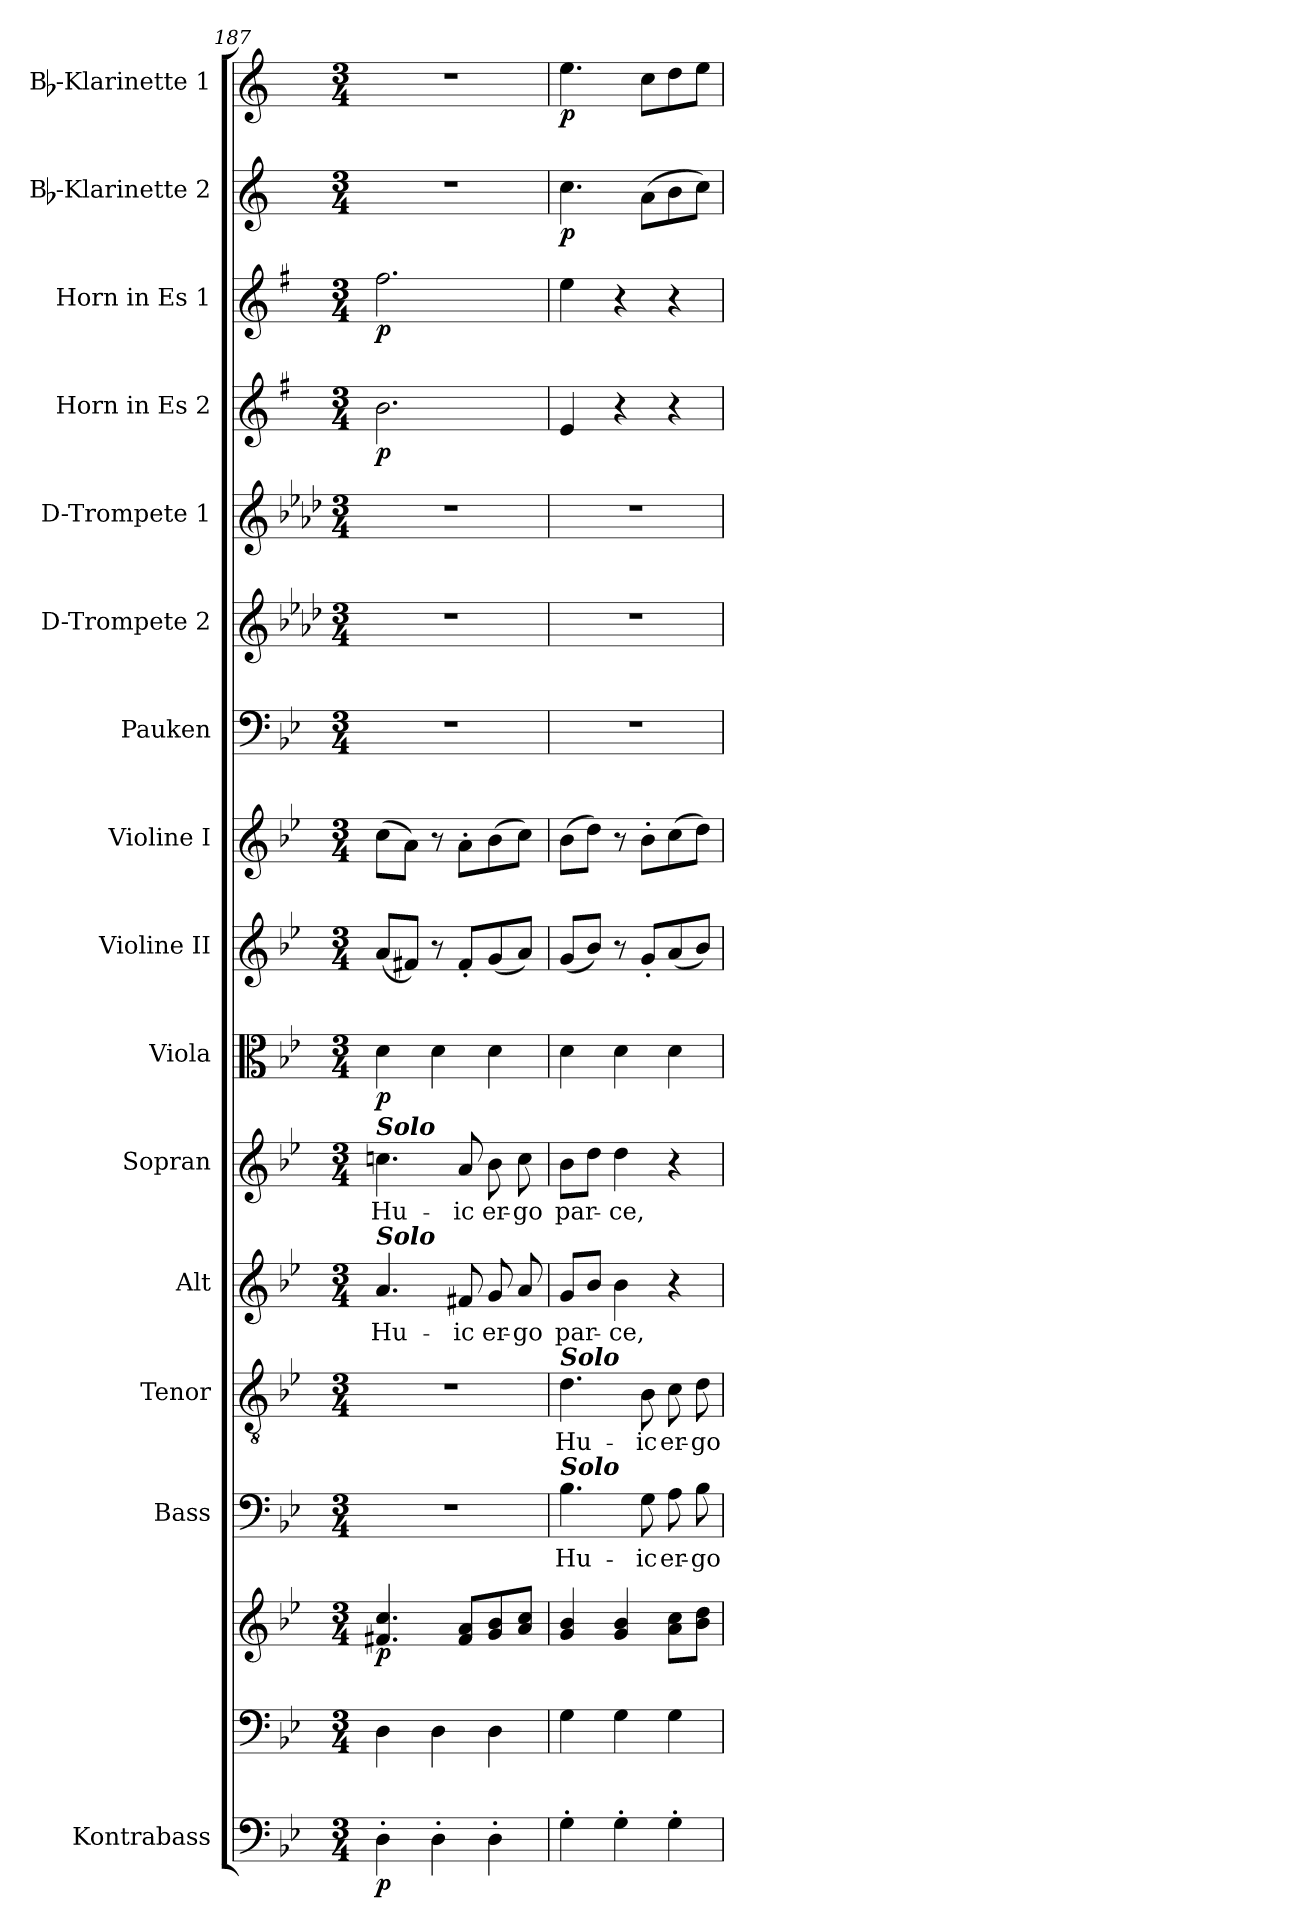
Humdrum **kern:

**kern	**dynam	**kern	**kern	**dynam	**kern	**text	**kern	**text	**kern	**text	**kern	**text	**kern	**dynam	**kern	**kern	**kern	**kern	**kern	**kern	**dynam	**kern	**dynam	**kern	**dynam	**kern	**dynam
*part16	*part16	*part15	*part15	*part15	*part14	*part14	*part13	*part13	*part12	*part12	*part11	*part11	*part10	*part10	*part9	*part8	*part7	*part6	*part5	*part4	*part4	*part3	*part3	*part2	*part2	*part1	*part1
*staff17	*staff17	*staff16	*staff15	*staff15/16	*staff14	*staff14	*staff13	*staff13	*staff12	*staff12	*staff11	*staff11	*staff10	*staff10	*staff9	*staff8	*staff7	*staff6	*staff5	*staff4	*staff4	*staff3	*staff3	*staff2	*staff2	*staff1	*staff1
*I"Kontrabass	*	*	*	*	*I"Bass	*	*I"Tenor	*	*I"Alt	*	*I"Sopran	*	*I"Viola	*	*I"Violine II	*I"Violine I	*I"Pauken	*I"D-Trompete 2	*I"D-Trompete 1	*I"Horn in Es 2	*	*I"Horn in Es 1	*	*I"Bb-Klarinette 2	*	*I"Bb-Klarinette 1	*
*I'Kb.	*	*	*	*	*I'B.	*	*I'T.	*	*I'A.	*	*I'S.	*	*I'Vla.	*	*I'Vl. II	*I'Vl. I	*I'Pk.	*I'D Trp. 2	*I'D Trp. 1	*	*	*	*	*I'Bb Kl. 2	*	*I'Bb Kl. 1	*
*clefF4	*	*clefF4	*clefG2	*	*clefF4	*	*clefGv2	*	*clefG2	*	*clefG2	*	*clefC3	*	*clefG2	*clefG2	*clefF4	*clefG2	*clefG2	*clefG2	*	*clefG2	*	*clefG2	*	*clefG2	*
*ITrd7c12	*	*	*	*	*	*	*	*	*	*	*	*	*	*	*	*	*	*ITrd-1c-2	*ITrd-1c-2	*ITrd5c9	*	*ITrd5c9	*	*ITrd1c2	*	*ITrd1c2	*
*k[b-e-]	*	*k[b-e-]	*k[b-e-]	*	*k[b-e-]	*	*k[b-e-]	*	*k[b-e-]	*	*k[b-e-]	*	*k[b-e-]	*	*k[b-e-]	*k[b-e-]	*k[b-e-]	*k[b-e-]	*k[b-e-]	*k[b-e-]	*	*k[b-e-]	*	*k[b-e-]	*	*k[b-e-]	*
*B-:	*	*B-:	*B-:	*	*B-:	*	*B-:	*	*B-:	*	*B-:	*	*B-:	*	*B-:	*B-:	*B-:	*B-:	*B-:	*B-:	*	*B-:	*	*B-:	*	*B-:	*
*M3/4	*	*M3/4	*M3/4	*	*M3/4	*	*M3/4	*	*M3/4	*	*M3/4	*	*M3/4	*	*M3/4	*M3/4	*M3/4	*M3/4	*M3/4	*M3/4	*	*M3/4	*	*M3/4	*	*M3/4	*
=187	=187	=187	=187	=187	=187	=187	=187	=187	=187	=187	=187	=187	=187	=187	=187	=187	=187	=187	=187	=187	=187	=187	=187	=187	=187	=187	=187
!	!	!	!	!	!	!	!	!	!	!	!LO:TX:a:Bi:t=Solo	!	!	!	!	!	!	!	!	!	!	!	!	!	!	!	!
!	!	!	!	!	!	!	!	!	!LO:TX:a:Bi:t=Solo	!	!	!	!	!	!	!	!	!	!	!	!	!	!	!	!	!	!
!	!LO:DY:b	!	!	!LO:DY:b	!	!	!	!	!	!LO:LY:b	!	!LO:LY:b	!	!LO:DY:b	!	!	!	!	!	!	!LO:DY:b	!	!LO:DY:b	!	!	!	!
4DD'>\	p	4D\	4.f#X/ 4.cc/	p	2.r	.	2.r	.	4.a/	Hu-	4.ccn\	Hu-	4d\	p	(<8a/L	(>8cc\L	2.r	2.r	2.r	2.d\	p	2.a\	p	2.r	.	2.r	.
.	.	.	.	.	.	.	.	.	.	.	.	.	.	.	8f#X/J)	8a\J)	.	.	.	.	.	.	.	.	.	.	.
4DD'>\	.	4D\	.	.	.	.	.	.	.	.	.	.	4d\	.	8r	8r	.	.	.	.	.	.	.	.	.	.	.
!	!	!	!	!	!	!	!	!	!	!LO:LY:b	!	!LO:LY:b	!	!	!	!	!	!	!	!	!	!	!	!	!	!	!
.	.	.	8f#/ 8a/L	.	.	.	.	.	8f#X/	-ic	8a/	-ic	.	.	8f#'</L	8a'>\L	.	.	.	.	.	.	.	.	.	.	.
!	!	!	!	!	!	!	!	!	!	!LO:LY:b	!	!LO:LY:b	!	!	!	!	!	!	!	!	!	!	!	!	!	!	!
4DD'>\	.	4D\	8g/ 8b-/	.	.	.	.	.	8g/	er-	8b-\	er-	4d\	.	(<8g/	(>8b-\	.	.	.	.	.	.	.	.	.	.	.
!	!	!	!	!	!	!	!	!	!	!LO:LY:b	!	!LO:LY:b	!	!	!	!	!	!	!	!	!	!	!	!	!	!	!
.	.	.	8a/ 8cc/J	.	.	.	.	.	8a/	-go	8cc\	-go	.	.	8a/J)	8cc\J)	.	.	.	.	.	.	.	.	.	.	.
=188	=188	=188	=188	=188	=188	=188	=188	=188	=188	=188	=188	=188	=188	=188	=188	=188	=188	=188	=188	=188	=188	=188	=188	=188	=188	=188	=188
!	!	!	!	!	!	!	!LO:TX:a:Bi:t=Solo	!	!	!	!	!	!	!	!	!	!	!	!	!	!	!	!	!	!	!	!
!	!	!	!	!	!LO:TX:a:Bi:t=Solo	!	!	!	!	!	!	!	!	!	!	!	!	!	!	!	!	!	!	!	!	!	!
!	!	!	!	!	!	!LO:LY:b	!	!LO:LY:b	!	!LO:LY:b	!	!LO:LY:b	!	!	!	!	!	!	!	!	!	!	!	!	!LO:DY:b	!	!LO:DY:b
4GG'>\	.	4G\	4g/ 4b-/	.	4.B-\	Hu-	4.d\	Hu-	8g/L	par-	8b-\L	par-	4d\	.	(<8g/L	(>8b-\L	2.r	2.r	2.r	4G/	.	4g\	.	4.b-\	p	4.dd\	p
.	.	.	.	.	.	.	.	.	8b-/J	.	8dd\J	.	.	.	8b-/J)	8dd\J)	.	.	.	.	.	.	.	.	.	.	.
!	!	!	!	!	!	!	!	!	!	!LO:LY:b	!	!LO:LY:b	!	!	!	!	!	!	!	!	!	!	!	!	!	!	!
4GG'>\	.	4G\	4g/ 4b-/	.	.	.	.	.	4b-\	-ce,	4dd\	-ce,	4d\	.	8r	8r	.	.	.	4r	.	4r	.	.	.	.	.
!	!	!	!	!	!	!LO:LY:b	!	!LO:LY:b	!	!	!	!	!	!	!	!	!	!	!	!	!	!	!	!	!	!	!
.	.	.	.	.	8G\	-ic	8B-\	-ic	.	.	.	.	.	.	8g'</L	8b-'>\L	.	.	.	.	.	.	.	(>8g\L	.	8b-\L	.
!	!	!	!	!	!	!LO:LY:b	!	!LO:LY:b	!	!	!	!	!	!	!	!	!	!	!	!	!	!	!	!	!	!	!
4GG'>\	.	4G\	8a\ 8cc\L	.	8A\	er-	8c\	er-	4r	.	4r	.	4d\	.	(<8a/	(>8cc\	.	.	.	4r	.	4r	.	8a\	.	8cc\	.
!	!	!	!	!	!	!LO:LY:b	!	!LO:LY:b	!	!	!	!	!	!	!	!	!	!	!	!	!	!	!	!	!	!	!
.	.	.	8b-\ 8dd\J	.	8B-\	-go	8d\	-go	.	.	.	.	.	.	8b-/J)	8dd\J)	.	.	.	.	.	.	.	8b-\J)	.	8dd\J	.
=	=	=	=	=	=	=	=	=	=	=	=	=	=	=	=	=	=	=	=	=	=	=	=	=	=	=	=
*-	*-	*-	*-	*-	*-	*-	*-	*-	*-	*-	*-	*-	*-	*-	*-	*-	*-	*-	*-	*-	*-	*-	*-	*-	*-	*-	*-
